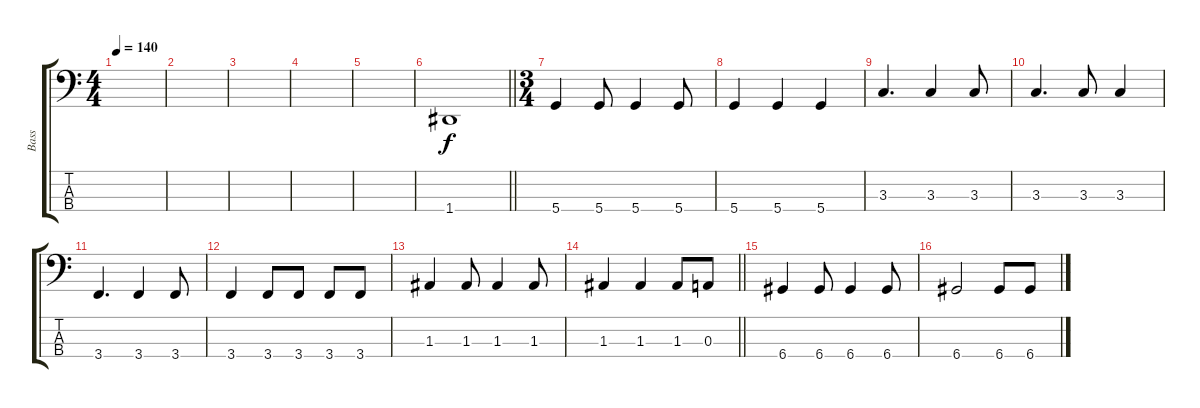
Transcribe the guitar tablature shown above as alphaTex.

\track ("Bass" "Bass") {instrument electricbasspick}
\staff {score tabs}
\tuning (G2 D2 A1 D1) {hide}
\ts (4 4)
\tempo 140
\clef f4
\ks c
|
|
|
|
|
\barLineRight lightlight
1.4.1 |
\ts (3 4)
5.4.4 5.4.8 5.4.4 5.4.8 |
5.4.4 5.4.4 5.4.4 |
3.3.4{d} 3.3.4 3.3.8 |
3.3.4{d} 3.3.8 3.3.4 |
3.4.4{d} 3.4.4 3.4.8 |
3.4.4 3.4.8 3.4.8 3.4.8 3.4.8 |
1.3.4 1.3.8 1.3.4 1.3.8 |
\barLineRight lightlight
1.3.4 1.3.4 1.3.8 0.3.8 |
6.4.4 6.4.8 6.4.4 6.4.8 |
6.4.2 6.4.8 6.4.8
